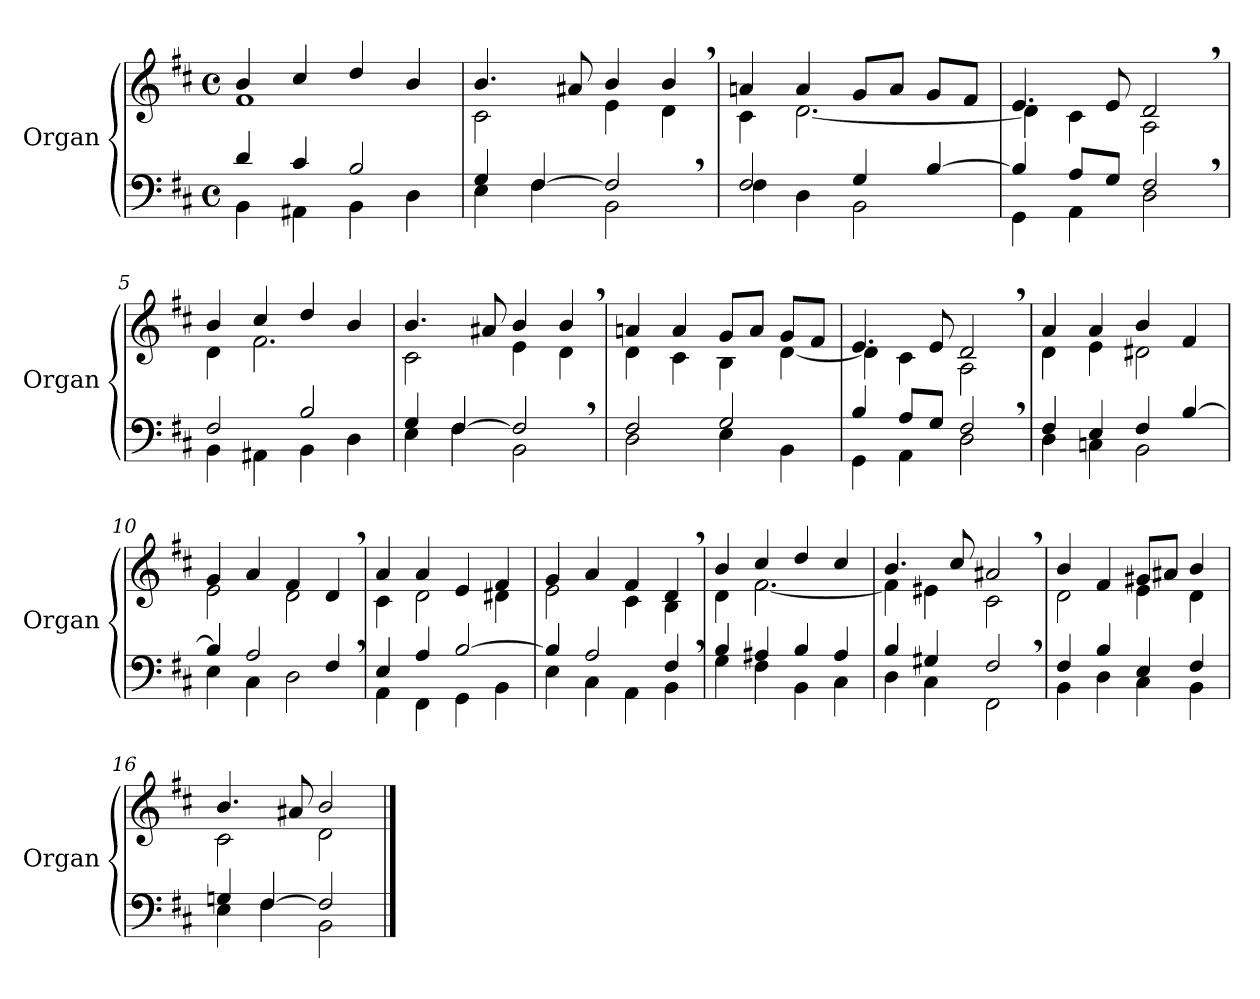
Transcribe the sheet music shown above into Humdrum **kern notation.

**kern	**kern
*part1	*part1
*staff2	*staff1
*I"Organ	*
*I'Organ	*
*clefF4	*clefG2
*k[f#c#]	*k[f#c#]
*M4/4	*M4/4
*met(c)	*met(c)
=1	=1
*^	*^
4d/	4BB\	4b/	1f#
4c#/	4AA#X\	4cc#/	.
2B/	4BB\	4dd/	.
.	4D\	4b/	.
=2	=2	=2	=2
4G/	4E\	4.b/	2c#\
[>4F#/	4F#\	.	.
.	.	8a#X/	.
2F#,>/]	2BB\	4b/	4e\
.	.	4b,>/	4d\
=3	=3	=3	=3
2F#/	4F#\	4an/	4c#\
.	4D\	4a/	[<2.d\
4G/	2BB\	8g/L	.
.	.	8a/J	.
[>4B/	.	8g/L	.
.	.	8f#/J	.
=4	=4	=4	=4
4B/]	4GG\	4.e/	4d\]
8A/L	4AA\	.	4c#\
8G/J	.	8e/	.
2F#,>/	2D\	2d,>/	2A\
=5	=5	=5	=5
2F#/	4BB\	4b/	4d\
.	4AA#X\	4cc#/	2.f#\
2B/	4BB\	4dd/	.
.	4D\	4b/	.
=6	=6	=6	=6
4G/	4E\	4.b/	2c#\
[>4F#/	4F#\	.	.
.	.	8a#X/	.
2F#,</]	2BB\	4b/	4e\
.	.	4b,>/	4d\
=7	=7	=7	=7
2F#/	2D\	4an/	4d\
.	.	4a/	4c#\
2G/	4E\	8g/L	4B\
.	.	8a/J	.
.	4BB\	8g/L	[<4d\
.	.	8f#/J	.
=8	=8	=8	=8
4B/	4GG\	4.e/	4d\]
8A/L	4AA\	.	4c#\
8G/J	.	8e/	.
2F#,</	2D\	2d,>/	2A\
=9	=9	=9	=9
4F#/	4D\	4a/	4d\
4E/	4Cn\	4a/	4e\
4F#/	2BB\	4b/	2d#X\
[>4B/	.	4f#/	.
=10	=10	=10	=10
4B/]	4E\	4g/	2e\
2A/	4C#\	4a/	.
.	2D\	4f#/	2d\
4F#,</	.	4d,>/	.
=11	=11	=11	=11
4E/	4AA\	4a/	4c#\
4A/	4FF#\	4a/	2d\
[>2B/	4GG\	4e/	.
.	4BB\	4f#/	4d#X\
=12	=12	=12	=12
4B/]	4E\	4g/	2e\
2A/	4C#\	4a/	.
.	4AA\	4f#/	4c#\
4F#,>/	4BB\	4d,>/	4B\
=13	=13	=13	=13
4B/	4G\	4b/	4d\
4A#X/	4F#\	4cc#/	[<2.f#\
4B/	4BB\	4dd/	.
4A#/	4C#\	4cc#/	.
=14	=14	=14	=14
4B/	4D\	4.b/	4f#\]
4G#X/	4C#\	.	4e#X\
.	.	8cc#/	.
2F#,</	2FF#\	2a#X,>/	2c#\
=15	=15	=15	=15
4F#/	4BB\	4b/	2d\
4B/	4D\	4f#/	.
4E/	4C#\	8g#X/L	4e\
.	.	8a#X/J	.
4F#/	4BB\	4b/	4d\
=16	=16	=16	=16
4Gn/	4E\	4.b/	2c#\
[>4F#/	4F#\	.	.
.	.	8a#X/	.
2F#/]	2BB\	2b/	2d\
*v	*v	*	*
*	*v	*v
==	==
*-	*-
